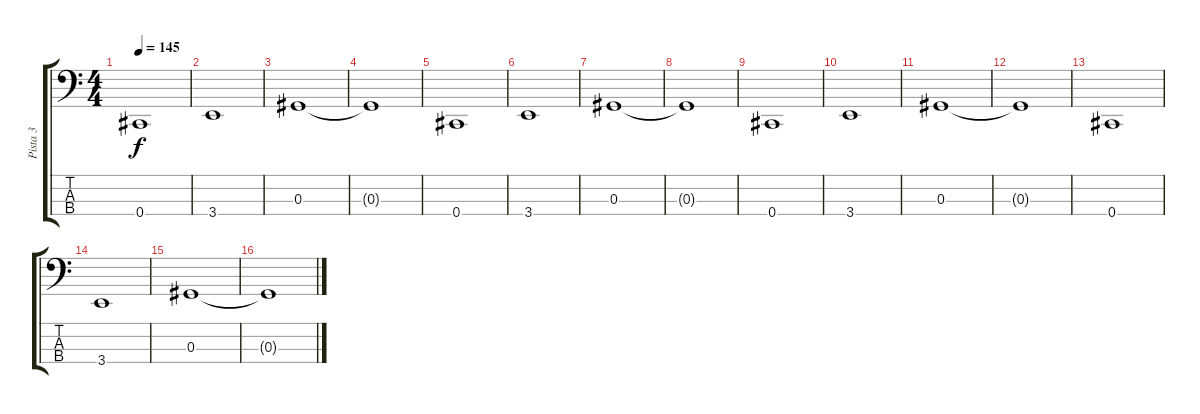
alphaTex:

\track ("Pista 3" "Pista 3") {instrument electricbassfinger}
\staff {score tabs}
\tuning (Gb2 Db2 Ab1 Db1) {hide}
\ts (4 4)
\tempo 145
\clef f4
\ks c
0.4.1{dy f} |
3.4.1 |
0.3.1 |
0.3{t}.1 |
0.4.1 |
3.4.1 |
0.3.1 |
0.3{t}.1 |
0.4.1 |
3.4.1 |
0.3.1 |
0.3{t}.1 |
0.4.1 |
3.4.1 |
0.3.1 |
0.3{t}.1
